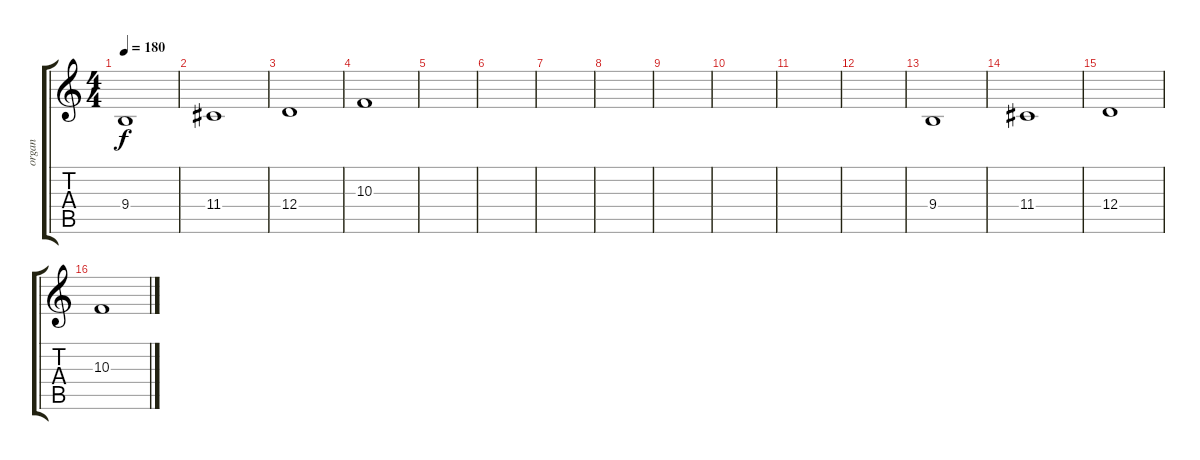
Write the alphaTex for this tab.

\track ("organ" "organ") {instrument churchorgan}
\staff {score tabs}
\tuning (E4 B3 G3 D3 A2 E2) {hide}
\ts (4 4)
\tempo 180
\clef g2
\ks c
9.4.1{dy f} |
11.4.1 |
12.4.1 |
10.3.1 |
|
|
|
|
|
|
|
|
9.4.1 |
11.4.1 |
12.4.1 |
10.3.1
